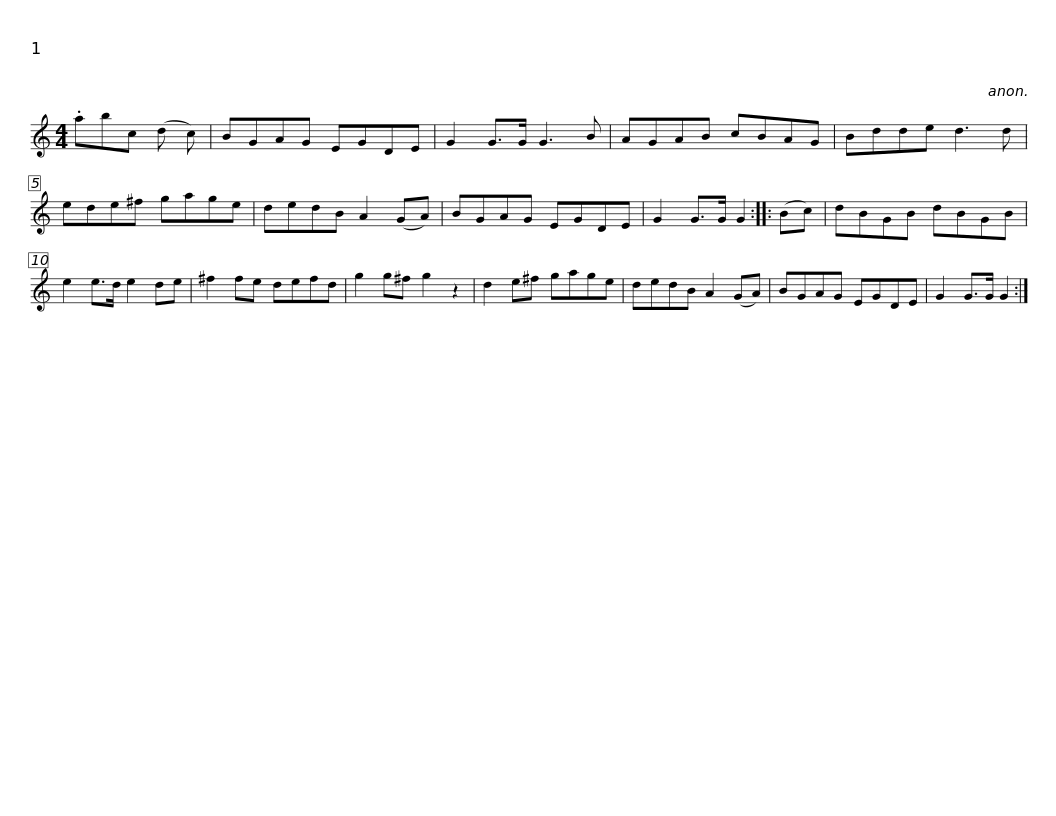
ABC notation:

X:1
L:1/8
M:4/4
I:linebreak $
K:C
V:1 treble
V:1
 .abc (d c) | BGAG EGDE | G2 G>G G3 B | AGAB cBAG | Bdde d3 d | %5
 ede^f gage |$ dedB A2 (GA) | BGAG EGDE | G2 G>G G2 :: (Bc) | %10
 dBGB dBGB | e2 e>d e2 de | ^f2 fe defd |$ g2 g^f g2 z2 | d2 e^f gage | %15
 dedB A2 (GA) | BGAG EGDE | G2 G>G G2 :| %18
